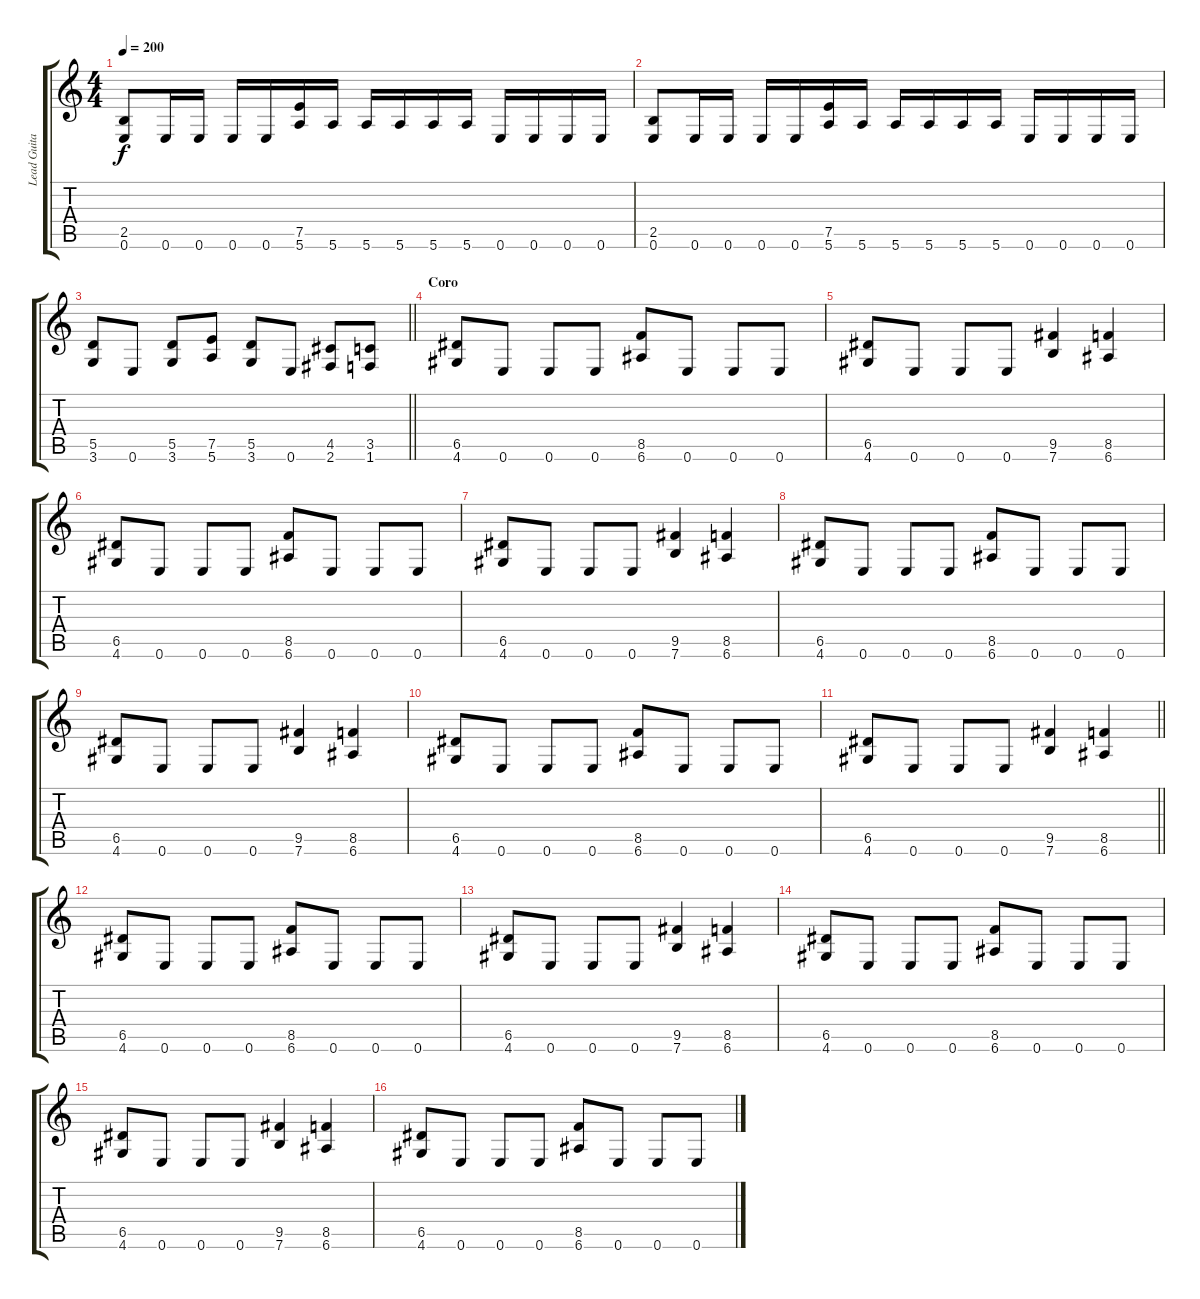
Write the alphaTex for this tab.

\track ("Lead Guitar" "Lead Guita") {instrument distortionguitar}
\staff {score tabs}
\tuning (E4 B3 G3 D3 A2 E2) {hide}
\ts (4 4)
\tempo 200
\clef g2
\ks c
(2.5 0.6).8{dy f} 0.6.16 0.6.16 0.6.16 0.6.16 (7.5 5.6).16 5.6.16 5.6.16 5.6.16 5.6.16 5.6.16 0.6.16 0.6.16 0.6.16 0.6.16 |
(2.5 0.6).8 0.6.16 0.6.16 0.6.16 0.6.16 (7.5 5.6).16 5.6.16 5.6.16 5.6.16 5.6.16 5.6.16 0.6.16 0.6.16 0.6.16 0.6.16 |
\barLineRight lightlight
(5.5 3.6).8 0.6.8 (5.5 3.6).8 (7.5 5.6).8 (5.5 3.6).8 0.6.8 (4.5 2.6).8 (3.5 1.6).8 |
\section ("" "Coro")
(6.5 4.6).8 0.6.8 0.6.8 0.6.8 (8.5 6.6).8 0.6.8 0.6.8 0.6.8 |
(6.5 4.6).8 0.6.8 0.6.8 0.6.8 (9.5 7.6).4 (8.5 6.6).4 |
(6.5 4.6).8 0.6.8 0.6.8 0.6.8 (8.5 6.6).8 0.6.8 0.6.8 0.6.8 |
(6.5 4.6).8 0.6.8 0.6.8 0.6.8 (9.5 7.6).4 (8.5 6.6).4 |
(6.5 4.6).8 0.6.8 0.6.8 0.6.8 (8.5 6.6).8 0.6.8 0.6.8 0.6.8 |
(6.5 4.6).8 0.6.8 0.6.8 0.6.8 (9.5 7.6).4 (8.5 6.6).4 |
(6.5 4.6).8 0.6.8 0.6.8 0.6.8 (8.5 6.6).8 0.6.8 0.6.8 0.6.8 |
\barLineRight lightlight
(6.5 4.6).8 0.6.8 0.6.8 0.6.8 (9.5 7.6).4 (8.5 6.6).4 |
(6.5 4.6).8 0.6.8 0.6.8 0.6.8 (8.5 6.6).8 0.6.8 0.6.8 0.6.8 |
(6.5 4.6).8 0.6.8 0.6.8 0.6.8 (9.5 7.6).4 (8.5 6.6).4 |
(6.5 4.6).8 0.6.8 0.6.8 0.6.8 (8.5 6.6).8 0.6.8 0.6.8 0.6.8 |
(6.5 4.6).8 0.6.8 0.6.8 0.6.8 (9.5 7.6).4 (8.5 6.6).4 |
(6.5 4.6).8 0.6.8 0.6.8 0.6.8 (8.5 6.6).8 0.6.8 0.6.8 0.6.8
